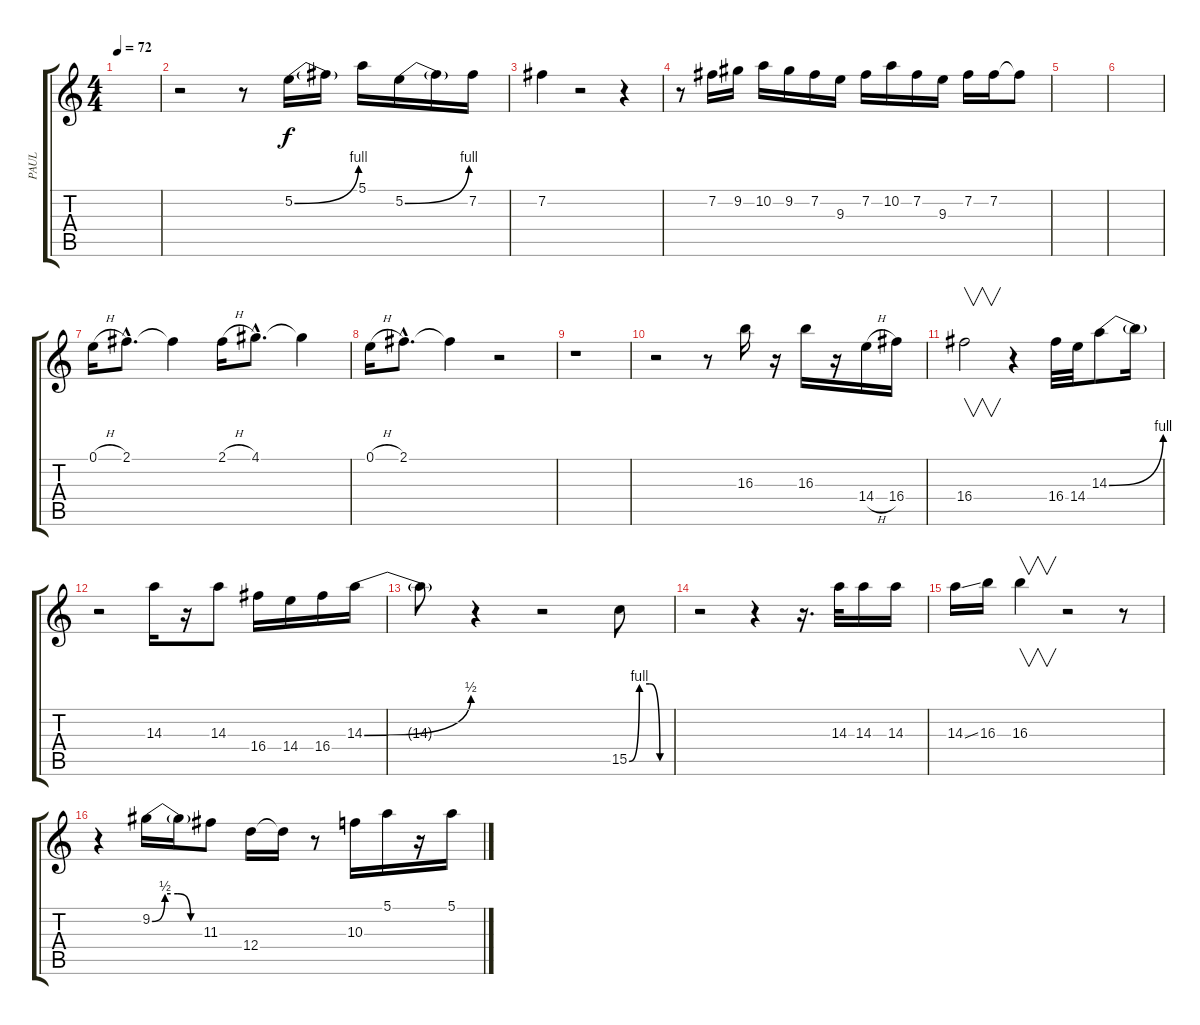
\track ("PAUL" "PAUL") {instrument overdrivenguitar}
\staff {score tabs}
\tuning (E4 B3 G3 D3 A2 E2) {hide}
\ts (4 4)
\tempo 72
\clef g2
\ks c
|
r.2 r.8 5.2{be (bend 0 0 60 4)}.16 5.2{t}.16 5.1.16 5.2{be (bend 0 0 60 4)}.16 5.2{t}.16 7.2.16 |
7.2.4 r.2 r.4 |
r.8 7.2.16 9.2.16 10.2.16 9.2.16 7.2.16 9.3.16 7.2.16 10.2.16 7.2.16 9.3.16 7.2.16 7.2.16 7.2{t}.8 |
|
|
0.1{h}.16 2.1{hac}.8{d} 2.1{t}.4 2.1{h}.16 4.1{hac}.8{d} 4.1{t}.4 |
0.1{h}.16 2.1{hac}.8{d} 2.1{t}.4 r.2 |
r.1 |
r.2 r.8 16.3.16 r.16 16.3.16 r.16 14.4{h}.16 16.4.16 |
16.4.2{v} r.4 16.4.32 14.4.32 14.3{be (bend 0 0 60 4)}.8 14.3{t}.16 |
r.2 14.3.16 r.16 14.3.8 16.4.16 14.4.16 16.4.16 14.3{be (bend 0 0 60 2)}.16 |
14.3{t}.8 r.4 r.2 15.5{be (custom 0 0 15 4 30 4 45 0 60 0)}.8 |
r.2{volume 11} r.4 r.16{d} 14.3.32 14.3.16 14.3.16 |
14.3{ss}.16 16.3.16 16.3.4{v} r.2 r.8 |
r.4 9.2{be (custom 0 0 15 2 30 2 45 0 60 0)}.16 9.2{t}.16 11.3.8 12.4.16 12.4{t}.16 r.8 10.3.16 5.1.16 r.16 5.1.16
